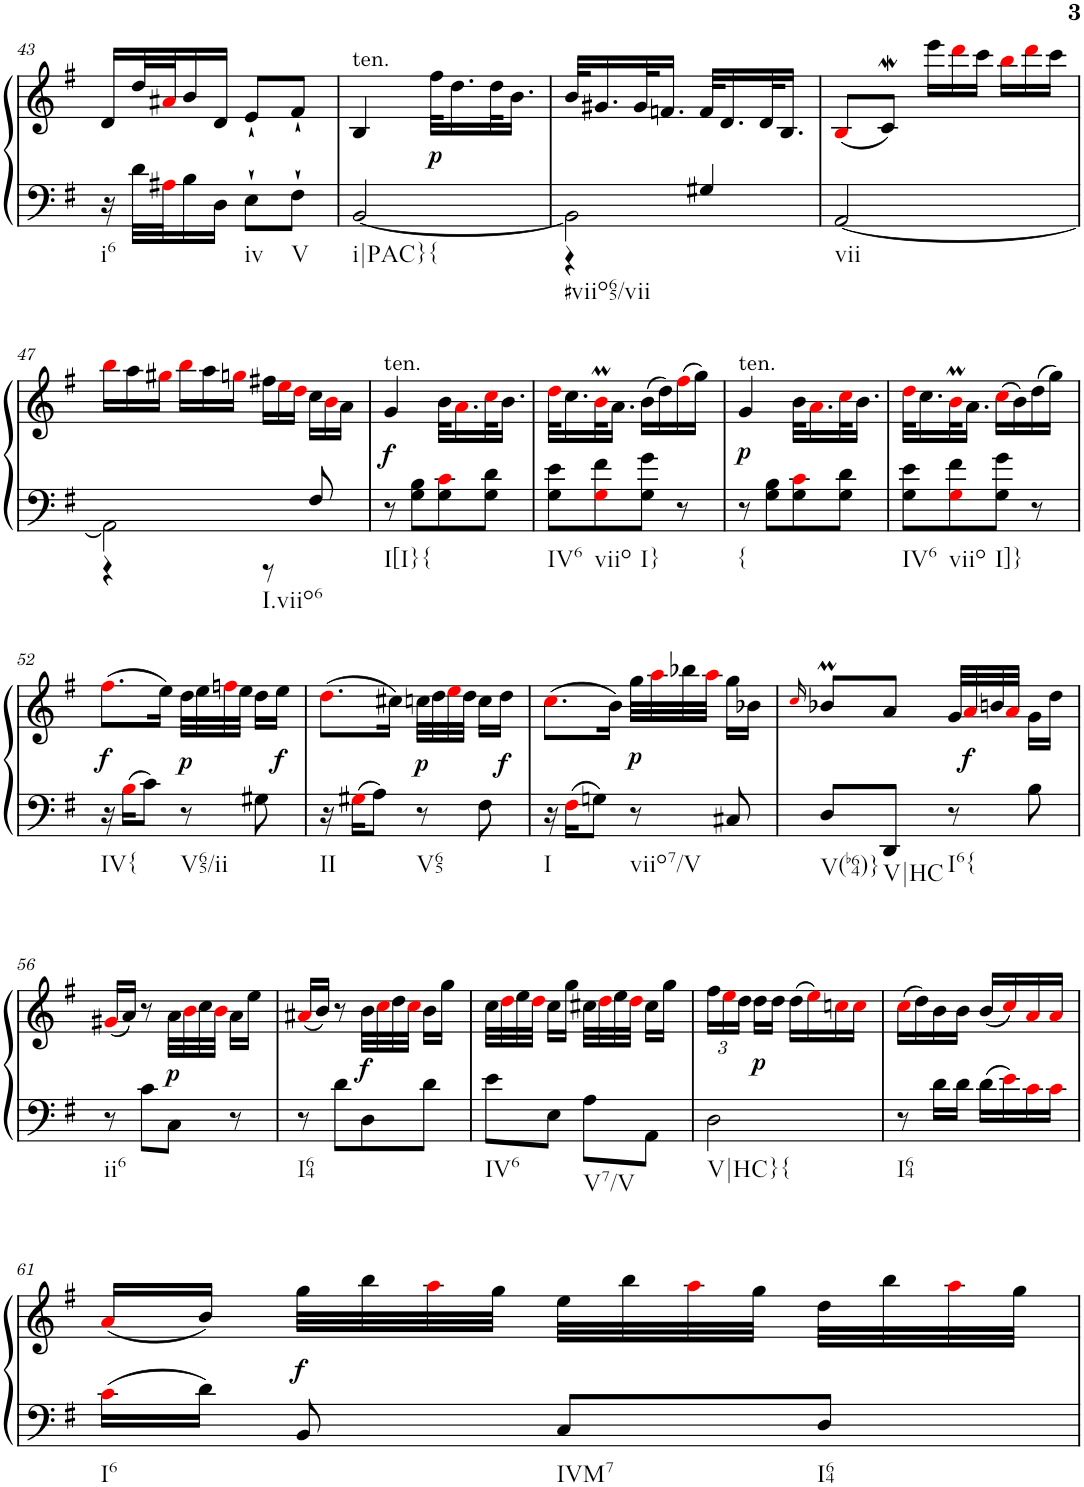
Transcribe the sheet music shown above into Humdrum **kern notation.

**kern	**kern	**dynam
*part1	*part1	*part1
*staff2	*staff1	*staff1/2
*I"Harpsichord	*	*
*I'Hch.	*	*
!!LO:PB:g=z
*clefF4	*clefG2	*
*k[f#]	*k[f#]	*
*G:	*G:	*
*M2/4	*M2/4	*
=43	=43	=43
!LO:TX:b:t=i6	!	!
16r	16d/LL	.
32d\LLL	32dd/L	.
32A#Xi\J	32a#Xi/J	.
16B\	16b/	.
16D\JJ	16d/JJ	.
!LO:TX:b:t=iv	!	!
8E`\L	8e`/L	.
!LO:TX:b:t=V	!	!
8F#`\J	8f#`/J	.
=44	=44	=44
!	!LO:TX:a:t=ten.	!
!LO:TX:b:t=i|PAC}	!	!
!LO:TX:b:t={	!	!
[2BB/	4B/	.
!	!	!LO:DY:b
.	32ff#\KLL	p
.	16.dd\	.
.	32dd\K	.
.	16.b\JJ	.
=45	=45	=45
*^	*	*
!LO:TX:b:t=#viio65/vii	!	!	!
2BB\]	4r	32b/KLL	.
.	.	16.g#X/	.
.	.	32g#/K	.
.	.	16.fn/JJ	.
.	4G#X/	32f/KLL	.
.	.	16.d/	.
.	.	32d/K	.
.	.	16.B/JJ	.
*v	*v	*	*
=46	=46	=46
!LO:TX:b:t=vii	!	!
[2AA/	(<8Bi/L	.
.	8cw/J)	.
*	*Xtuplet	*
.	24eee\LL	.
.	24dddi\	.
.	24ccc\JJ	.
.	24bbi\LL	.
.	24dddi\	.
.	24ccc\JJ	.
!!LO:LB:g=z
=47	=47	=47
*^	*	*
!LO:TX:b:t=I.viio6	!	!	!
2AA\]	4r	24bbi\LL	.
.	.	24aa\	.
.	.	24gg#Xi\JJ	.
.	.	24bbi\LL	.
.	.	24aa\	.
.	.	24ggni\JJ	.
.	8r	24ff#X\LL	.
.	.	24eei\	.
.	.	24ddi\JJ	.
.	8F#/	24cc\LL	.
.	.	24bi\	.
.	.	24a\JJ	.
*v	*v	*	*
=48	=48	=48
!	!LO:TX:a:t=ten.	!
!LO:TX:b:t=I[I}{	!	!
!	!	!LO:DY:b
8r	4g/	f
8G\ 8B\L	.	.
8G\ 8ci\	32b\KLL	.
.	16.ai\	.
8G\ 8d\J	32cci\K	.
.	16.b\JJ	.
=49	=49	=49
!LO:TX:b:t=IV6	!	!
8G\ 8e\L	32ddi\KLL	.
.	16.cc\	.
!LO:TX:b:t=viio	!	!
8Gi\ 8f#\	32bmi\K	.
.	16.a\JJ	.
!LO:TX:b:t=I}	!	!
8G\ 8g\J	(>16b\LL	.
.	16dd\)	.
8r	(>16ff#i\	.
.	16gg\JJ)	.
=50	=50	=50
!	!LO:TX:a:t=ten.	!
!LO:TX:b:t={	!	!
!	!	!LO:DY:b
8r	4g/	p
8G\ 8B\L	.	.
8G\ 8ci\	32b\KLL	.
.	16.ai\	.
8G\ 8d\J	32cci\K	.
.	16.b\JJ	.
=51	=51	=51
!LO:TX:b:t=IV6	!	!
8G\ 8e\L	32ddi\KLL	.
.	16.cc\	.
!LO:TX:b:t=viio	!	!
8Gi\ 8f#\	32bmi\K	.
.	16.a\JJ	.
!LO:TX:b:t=I]}	!	!
8G\ 8g\J	(>16cci\LL	.
.	16b\)	.
8r	(>16dd\	.
.	16gg\JJ)	.
!!LO:LB:g=z
=52	=52	=52
!LO:TX:b:t=IV{	!	!
!	!	!LO:DY:b
16r	(>8.ff#i\L	f
16Bi\KL	.	.
8c\J	.	.
.	16ee\Jk)	.
!LO:TX:b:t=V65/ii	!	!
!	!	!LO:DY:b
8r	32dd\LLL	p
.	32ee\	.
.	32ffni\	.
.	32ee\JJJ	.
8G#X\	16dd\LL	.
!	!	!LO:DY:b
.	16ee\JJ	f
=53	=53	=53
!LO:TX:b:t=II	!	!
16r	(>8.ddi\L	.
16G#Xi\KL	.	.
8A\J	.	.
.	16cc#X\Jk)	.
!LO:TX:b:t=V65	!	!
!	!	!LO:DY:b
8r	32ccn\LLL	p
.	32dd\	.
.	32eei\	.
.	32dd\JJJ	.
8F#\	16cc\LL	.
!	!	!LO:DY:b
.	16dd\JJ	f
=54	=54	=54
!LO:TX:b:t=I	!	!
16r	(>8.cci\L	.
16F#i\KL	.	.
8Gn\J	.	.
.	16b\Jk)	.
!LO:TX:b:t=viio7/V	!	!
!	!	!LO:DY:b
8r	32gg\LLL	p
.	32aai\	.
.	32bb-X\	.
.	32aai\JJJ	.
8C#X/	16gg\LL	.
.	16b-X\JJ	.
=55	=55	=55
.	16qcci/	.
!LO:TX:b:t=V(b64)}	!	!
8D/L	8b-XM/L	.
!LO:TX:b:t=V|HC	!	!
8DD/J	8a/J	.
!LO:TX:b:t=I6{	!	!
8r	32g/LLL	.
!	!	!LO:DY:b
.	32ai/	f
.	32bn/	.
.	32ai/JJJ	.
8B\	16g\LL	.
.	16dd\JJ	.
!!LO:LB:g=z
=56	=56	=56
!LO:TX:b:t=ii6	!	!
8r	(<16g#Xi/LL	.
.	16a/JJ)	.
8c\L	8r	.
!	!	!LO:DY:b
8C\J	32a\LLL	p
.	32bi\	.
.	32cc\	.
.	32bi\JJJ	.
8r	16a\LL	.
.	16ee\JJ	.
=57	=57	=57
!LO:TX:b:t=I64	!	!
8r	(<16a#Xi/LL	.
.	16b/JJ)	.
8d\L	8r	.
!	!	!LO:DY:b
8D\	32b\LLL	f
.	32cci\	.
.	32dd\	.
.	32cci\JJJ	.
8d\J	16b\LL	.
.	16gg\JJ	.
=58	=58	=58
!LO:TX:b:t=IV6	!	!
8e\L	32cc\LLL	.
.	32ddi\	.
.	32ee\	.
.	32ddi\JJJ	.
8E\J	16cc\LL	.
.	16gg\JJ	.
!LO:TX:b:t=V7/V	!	!
8A\L	32cc#X\LLL	.
.	32ddi\	.
.	32ee\	.
.	32ddi\JJJ	.
8AA\J	16cc#\LL	.
.	16gg\JJ	.
=59	=59	=59
*	*tuplet	*
*	*Xbrackettup	*
!LO:TX:b:t=V|HC}{	!	!
2D\	24ff#\LL	.
.	24eei\	.
.	24dd\JJ	.
!	!	!LO:DY:b
.	16dd\LL	p
.	16dd\JJ	.
.	(>16dd\LL	.
.	16eei\)	.
.	16ccni\	.
.	16cci\JJ	.
=60	=60	=60
!LO:TX:b:t=I64	!	!
8r	(>16cci\LL	.
.	16dd\)	.
16d\LL	16b\	.
16d\JJ	16b\JJ	.
16d\LL	(<16b/LL	.
16ei\	16cci/)	.
16ci\	16ai/	.
16ci\JJ	16ai/JJ	.
!!LO:LB:g=z
=61	=61	=61
!LO:TX:b:t=I6	!	!
16ci\LL	(<16ai/LL	.
16d\JJ	16b/JJ)	.
!	!	!LO:DY:b
8BB/	32gg\LLL	f
.	32bb\	.
.	32aai\	.
.	32gg\JJJ	.
!LO:TX:b:t=IVM7	!	!
8C/L	32ee\LLL	.
.	32bb\	.
.	32aai\	.
.	32gg\JJJ	.
!LO:TX:b:t=I64	!	!
8D/J	32dd\LLL	.
.	32bb\	.
.	32aai\	.
.	32gg\JJJ	.
=	=	=
*-	*-	*-
